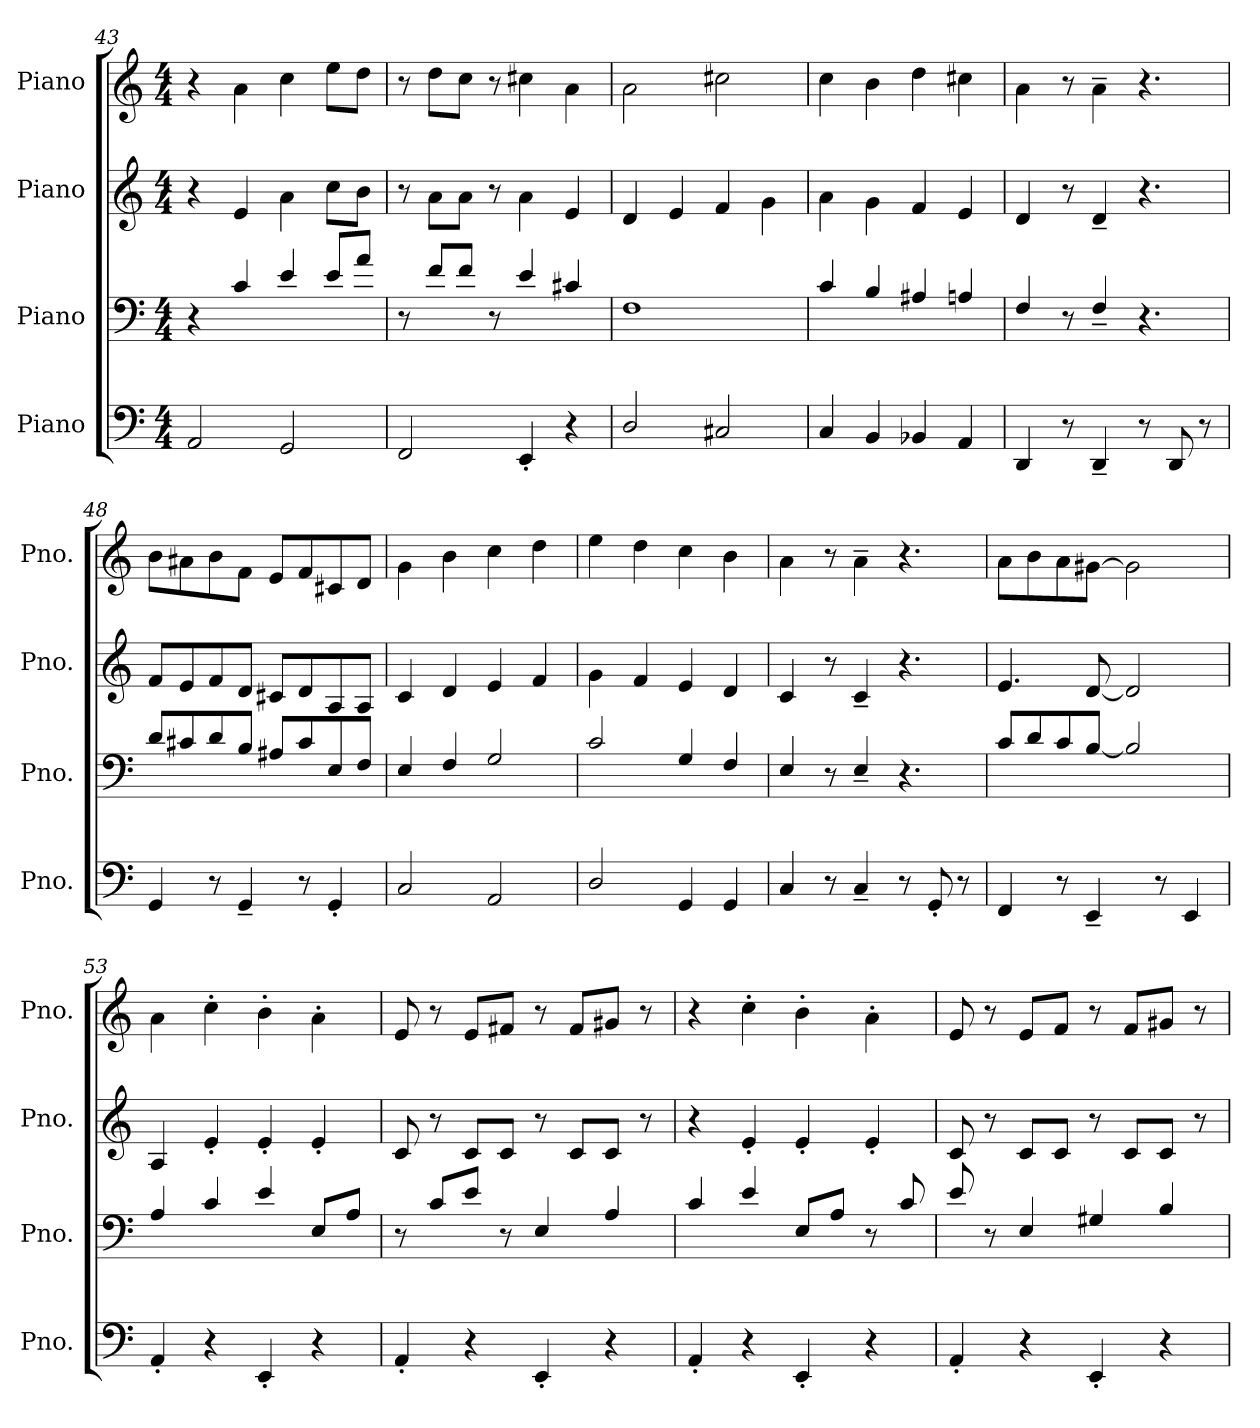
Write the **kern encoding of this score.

**kern	**kern	**kern	**kern
*part4	*part3	*part2	*part1
*staff4	*staff3	*staff2	*staff1
*I"Piano	*I"Piano	*I"Piano	*I"Piano
*I'Pno.	*I'Pno.	*I'Pno.	*I'Pno.
*clefF4	*clefF4	*clefG2	*clefG2
*k[]	*k[]	*k[]	*k[]
*M4/4	*M4/4	*M4/4	*M4/4
=43	=43	=43	=43
2AAi/	4r	4r	4r
.	4cj/	4eZ/	4aV\
2GGi/	4ej/	4aZ\	4ccV\
.	8ej/L	8ccZ\L	8eeV\L
.	8aj/J	8bZ\J	8ddV\J
=44	=44	=44	=44
2FFi/	8r	8r	8r
.	8fj/L	8aZ\L	8ddV\L
.	8fj/J	8aZ\J	8ccV\J
.	8r	8r	8r
4EE'i/	4ej/	4aZ\	4cc#XV\
4r	4c#Xj/	4eZ/	4aV\
!!LO:LB:g=z
=45	=45	=45	=45
2Di/	1Fj	4dZ/	2aV\
.	.	4eZ/	.
2C#Xi/	.	4fZ/	2cc#XV\
.	.	4gZ\	.
=46	=46	=46	=46
4Ci/	4cj/	4aZ\	4ccV\
4BBi/	4Bj/	4gZ\	4bV\
4BB-Xi/	4A#Xj/	4fZ/	4ddV\
4AAi/	4Anj/	4eZ/	4cc#XV\
=47	=47	=47	=47
4DDi/	4Fj/	4dZ/	4aV\
8r	8r	8r	8r
4DD~i/	4F~j/	4d~Z/	4a~V\
8r	4.r	4.r	4.r
8DDi/	.	.	.
8r	.	.	.
=48	=48	=48	=48
4GGi/	8dj/L	8fZ/L	8bV\L
.	8c#Xj/	8eZ/	8a#XV\
8r	8dj/	8fZ/	8bV\
4GG~i/	8Bj/J	8dZ/J	8fV\J
.	8A#Xj/L	8c#XZ/L	8eV/L
8r	8c#j/	8dZ/	8fV/
4GG'i/	8Ej/	8AZ/	8c#XV/
.	8Fj/J	8AZ/J	8dV/J
=49	=49	=49	=49
2Ci/	4Ej/	4cZ/	4gV\
.	4Fj/	4dZ/	4bV\
2AAi/	2Gj/	4eZ/	4ccV\
.	.	4fZ/	4ddV\
!!LO:LB:g=z
=50	=50	=50	=50
2Di/	2cj/	4gZ\	4eeV\
.	.	4fZ/	4ddV\
4GGi/	4Gj/	4eZ/	4ccV\
4GGi/	4Fj/	4dZ/	4bV\
=51	=51	=51	=51
4Ci/	4Ej/	4cZ/	4aV\
8r	8r	8r	8r
4C~i/	4E~j/	4c~Z/	4a~V\
8r	4.r	4.r	4.r
8GG'i/	.	.	.
8r	.	.	.
=52	=52	=52	=52
4FFi/	8cj/L	4.eZ/	8aV\L
.	8dj/	.	8bV\
8r	8cj/	.	8aV\
4EE~i/	[8Bj/J	[8dZ/	[8g#XV\J
.	2Bj/]	2dZ/]	2g#V\]
8r	.	.	.
4EEi/	.	.	.
=53	=53	=53	=53
4AA'i/	4Aj/	4AZ/	4aV\
4r	4cj/	4e'Z/	4cc'V\
4EE'i/	4ej/	4e'Z/	4b'V\
4r	8Ej/L	4e'Z/	4a'V\
.	8Aj/J	.	.
=54	=54	=54	=54
4AA'i/	8r	8cZ/	8eV/
.	8cj/L	8r	8r
4r	8ej/J	8cZ/L	8eV/L
.	8r	8cZ/J	8f#XV/J
4EE'i/	4Ej/	8r	8r
.	.	8cZ/L	8f#V/L
4r	4Aj/	8cZ/J	8g#XV/J
.	.	8r	8r
!!LO:PB:g=z
=55	=55	=55	=55
4AA'i/	4cj/	4r	4r
4r	4ej/	4e'Z/	4cc'V\
4EE'i/	8Ej/L	4e'Z/	4b'V\
.	8Aj/J	.	.
4r	8r	4e'Z/	4a'V\
.	8cj/	.	.
=56	=56	=56	=56
4AA'i/	8ej/	8cZ/	8eV/
.	8r	8r	8r
4r	4Ej/	8cZ/L	8eV/L
.	.	8cZ/J	8fV/J
4EE'i/	4G#Xj/	8r	8r
.	.	8cZ/L	8fV/L
4r	4Bj/	8cZ/J	8g#XV/J
.	.	8r	8r
=	=	=	=
*-	*-	*-	*-
